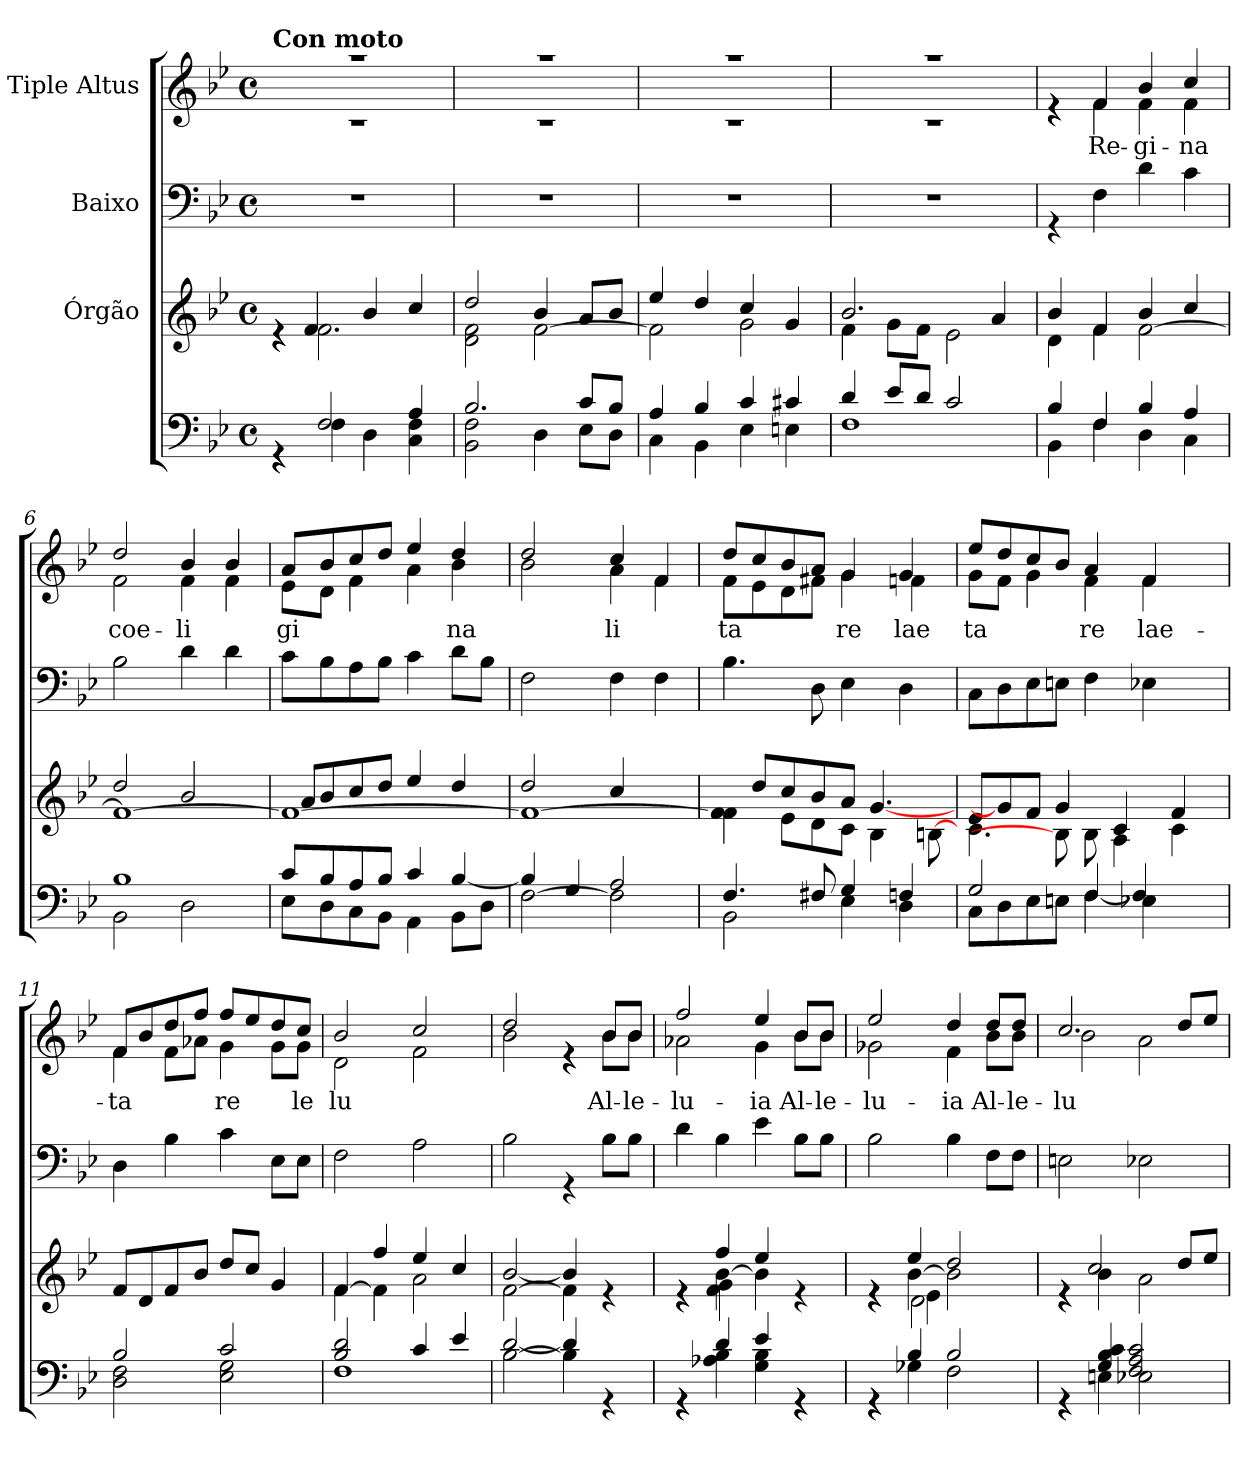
**kern	**kern	**kern	**kern	**text
*part4	*part3	*part2	*part1	*part1
*staff4	*staff3	*staff2	*staff1	*staff1
*	*I"Órgão	*I"Baixo	*I"Tiple Altus	*
*clefF4	*clefG2	*clefF4	*clefG2	*
*k[b-e-]	*k[b-e-]	*k[b-e-]	*k[b-e-]	*
*B-:	*B-:	*B-:	*B-:	*
*M4/4	*M4/4	*M4/4	*M4/4	*
*met(c)	*met(c)	*met(c)	*met(c)	*
=1	=1	=1	=1	=1
*^	*^	*	*^	*
!	!	!	!	!	!LO:TX:a:B:t=Con moto	!	!
4rGG	4rGG	4re	4re	1r	1raa	1rc	.
2F/	4F\	2.f\	4f/	.	.	.	.
.	4D\	.	4b-/	.	.	.	.
4A/	4C\ 4F\	.	4cc/	.	.	.	.
=2	=2	=2	=2	=2	=2	=2	=2
2.B-/	2BB-\ 2F\	2d\ 2f\	2dd/	1r	1raa	1rc	.
.	4D\	[>2f\	4b-/	.	.	.	.
8c/L	8E-\L	.	8a/L	.	.	.	.
8B-/J	8D\J	.	8b-/J	.	.	.	.
=3	=3	=3	=3	=3	=3	=3	=3
4A/	4C\	2f\]	4ee-/	1r	1raa	1rc	.
4B-/	4BB-\	.	4dd/	.	.	.	.
4c/	4E-\	2g\	4cc/	.	.	.	.
4c#X/	4En\	.	4g/	.	.	.	.
=4	=4	=4	=4	=4	=4	=4	=4
4d/	1F	4f\	2.b-/	1r	1raa	1rc	.
8e-/L	.	8g\L	.	.	.	.	.
8d/J	.	8f\J	.	.	.	.	.
2c/	.	2e-\	.	.	.	.	.
.	.	.	4a/	.	.	.	.
=5	=5	=5	=5	=5	=5	=5	=5
4B-/	4BB-\	4d\	4b-/	4rGG	4re	4re	.
!	!	!	!	!	!	!	!LO:LY:b
4F\	4F/	4f/	4f\	4F\	4f/	4f\	Re-
!	!	!	!	!	!	!	!LO:LY:b
4B-/	4D\	[>2f\	4b-/	4d\	4b-/	4f\	-gi-
!	!	!	!	!	!	!	!LO:LY:b
4A/	4C\	.	4cc/	4c\	4cc/	4f\	-na
=6	=6	=6	=6	=6	=6	=6	=6
!	!	!	!	!	!	!	!LO:LY:b
1B-	2BB-\	1f_	2dd/	2B-\	2dd/	2f\	-coe-
!	!	!	!	!	!	!	!LO:LY:b
.	2D\	.	2b-/	4d\	4b-/	4f\	-li
!	!	!	!	!	!	!	!LO:LY:b
.	.	.	.	4d\	4b-/	4f\	.
!!LO:LB:g=z	!!
=7	=7	=7	=7	=7	=7	=7	=7
!	!	!	!	!	!	!	!LO:LY:b
8E-\L	8c/L	1f_	8a/L	8c\L	8a/L	8e-\L	gi
8D\	8B-/	.	8b-/	8B-\	8b-/	8d\J	.
8C\	8A/	.	8cc/	8A\	8cc/	4f\	.
8BB-\J	8B-/J	.	8dd/J	8B-\J	8dd/J	.	.
4AA\	4c/	.	4ee-/	4c\	4ee-/	4a\	.
!	!	!	!	!	!	!	!LO:LY:b
8BB-\L	[<4B-/	.	4dd/	8d\L	4dd/	4b-\	na
8D\J	.	.	.	8B-\J	.	.	.
=8	=8	=8	=8	=8	=8	=8	=8
!	!	!	!	!	!	!	!LO:LY:b
[>2F\	4B-/]	1f_	2dd/	2F\	2dd/	2b-\	.
.	4G/	.	.	.	.	.	.
!	!	!	!	!	!	!	!LO:LY:b
2F\]	2A/	.	4cc/	4F\	4cc/	4a\	-li
!	!	!	!	!	!	!	!LO:LY:b
.	.	.	4ryy	4F\	4f/	4f\	.
=9	=9	=9	=9	=9	=9	=9	=9
!	!	!	!	!	!	!	!LO:LY:b
2BB-\	4.F/	4f\] 4f\	8ryy	4.B-\	8dd/L	8f\L	ta
.	.	.	8dd/L	.	8cc/	8e-\	.
.	.	8e-\L	8cc/	.	8b-/	8d\	.
.	8F#X/	8d\	8b-/	8D\	8a/J	8f#X\J	.
!	!	!	!	!	!	!	!LO:LY:b
4E-\	4G/	8c\J	8a/J	4E-\	4g/	4g\	re
.	.	4B-\	[4.g/	.	.	.	.
!	!	!	!	!	!	!	!LO:LY:b
4D\	4Fn/	.	.	4D\	4g/	4fn\	lae
.	.	[8Bn\	.	.	.	.	.
=10	=10	=10	=10	=10	=10	=10	=10
!	!	!	!	!	!	!	!LO:LY:b
8C\L	2G/	4.c\	8e-/L	8C\L	8ee-/L	8g\L	ta
8D\	.	.	8g/]	8D\	8dd/	8f\J	.
8E-\	.	.	8f/J	8E-\	8cc/	4g\	.
8En\J	.	8B\]	4g/	8En\J	8b-/J	.	.
!	!	!	!	!	!	!	!LO:LY:b
4F\	[<4F/	8B-\	.	4F\	4a/	4f\	re
.	.	4A\	4c/	.	.	.	.
!	!	!	!	!	!	!	!LO:LY:b
4E-X\	4F/]	.	.	4E-X\	4f/	4f\	lae-
.	.	4c\	4f/	.	.	.	.
8ryy	8ryy	.	.	8ryy	8ryy	8ryy	.
*	*	*v	*v	*	*	*	*
=11	=11	=11	=11	=11	=11	=11
!	!	!	!	!	!	!LO:LY:b
2D\ 2F\	2B-/	8f/L	4D\	8f/L	4f\	-ta
.	.	8d/	.	8b-/	.	.
.	.	8f/	4B-\	8dd/	8f\L	.
.	.	8b-/J	.	8ff/J	8a-X\J	.
!	!	!	!	!	!	!LO:LY:b
2E-\ 2G\	2c/	8dd/L	4c\	8ff/L	4g\	re
.	.	8cc/J	.	8ee-/	.	.
!	!	!	!	!	!	!LO:LY:b
.	.	4g/	8E-\L	8dd/	8g\L	.
!	!	!	!	!	!	!LO:LY:b
.	.	.	8E-\J	8cc/J	8g\J	le
!!LO:LB:g=z	!!
=12	=12	=12	=12	=12	=12	=12
*	*	*^	*	*	*	*
!	!	!	!	!	!	!	!LO:LY:b
1F	2B-/ 2d/	[>4f\	4f/	2F\	2b-/	2d\	lu
.	.	4f\]	4ff/	.	.	.	.
.	4c/	2a\	4ee-/	2A\	2cc/	2f\	.
.	4e-/	.	4cc/	.	.	.	.
!!LO:PB:g=z	!!
=13	=13	=13	=13	=13	=13	=13	=13
!	!	!	!	!	!	!	!LO:LY:b
[>2B-\	[<2d/	[>2f\	[<2b-/	2B-\	2dd/	2b-\	.
4B-\]	4d/]	4f\]	4b-/]	4rGG	4re	4re	.
!	!	!	!	!	!	!	!LO:LY:b
4rGG	4ryy	4re	4ryy	8B-\L	8b-/L	8b-\L	Al-
!	!	!	!	!	!	!	!LO:LY:b
.	.	.	.	8B-\J	8b-/J	8b-\J	-le-
=14	=14	=14	=14	=14	=14	=14	=14
*	*	*	*^	*	*	*	*
!	!	!	!	!	!	!	!	!LO:LY:b
4rGG	4rGG	4re	4ryy	4re	4d\	2ff/	2a-X\	-lu-
4A-X\ 4B-\	4d/	[>4b-\	4f\ 4g\	4ff/	4B-\	.	.	.
!	!	!	!	!	!	!	!	!LO:LY:b
4G\ 4B-\	4e-/	4b-\]	2ryy	4ee-/	4e-\	4ee-/	4g\	-ia
!	!	!	!	!	!	!	!	!LO:LY:b
4rGG	4rGG	4ryy	.	4re	8B-\L	8b-/L	8b-\L	Al-
!	!	!	!	!	!	!	!	!LO:LY:b
.	.	.	.	.	8B-\J	8b-/J	8b-\J	-le-
=15	=15	=15	=15	=15	=15	=15	=15	=15
*	*	*	*	*^	*	*	*	*
!	!	!	!	!	!	!	!	!	!LO:LY:b
4rGG	4rGG	4re	4ryy	4ryy	4re	2B-\	2ee-/	2g-X\	-lu-
4G-X\	4B-/	[>4b-\	2d\	4e-\	4ee-/	.	.	.	.
!	!	!	!	!	!	!	!	!	!LO:LY:b
2F\	2B-/	2b-\]	.	2ryy	2dd/	4B-\	4dd/	4f\	-ia
!	!	!	!	!	!	!	!	!	!LO:LY:b
.	.	.	4ryy	.	.	8F\L	8dd/L	8b-\L	Al-
!	!	!	!	!	!	!	!	!	!LO:LY:b
.	.	.	.	.	.	8F\J	8dd/J	8b-\J	-le-
*	*	*	*v	*v	*v	*	*	*	*
=16	=16	=16	=16	=16	=16	=16	=16
!	!	!	!	!	!	!	!LO:LY:b
4rGG	4rGG	4re	4re	2En\	2.cc/	2b-\	-lu
4En\	4G/ 4B-/ 4c/	4b-\	2cc/	.	.	.	.
2E-X\	2F/ 2A/ 2c/	2a\	.	2E-X\	.	2a\	.
.	.	.	8dd/L	.	8dd/L	.	.
.	.	.	8ee-/J	.	8ee-/J	.	.
*v	*v	*	*	*	*v	*v	*
*	*v	*v	*	*	*
=	=	=	=	=
*-	*-	*-	*-	*-
